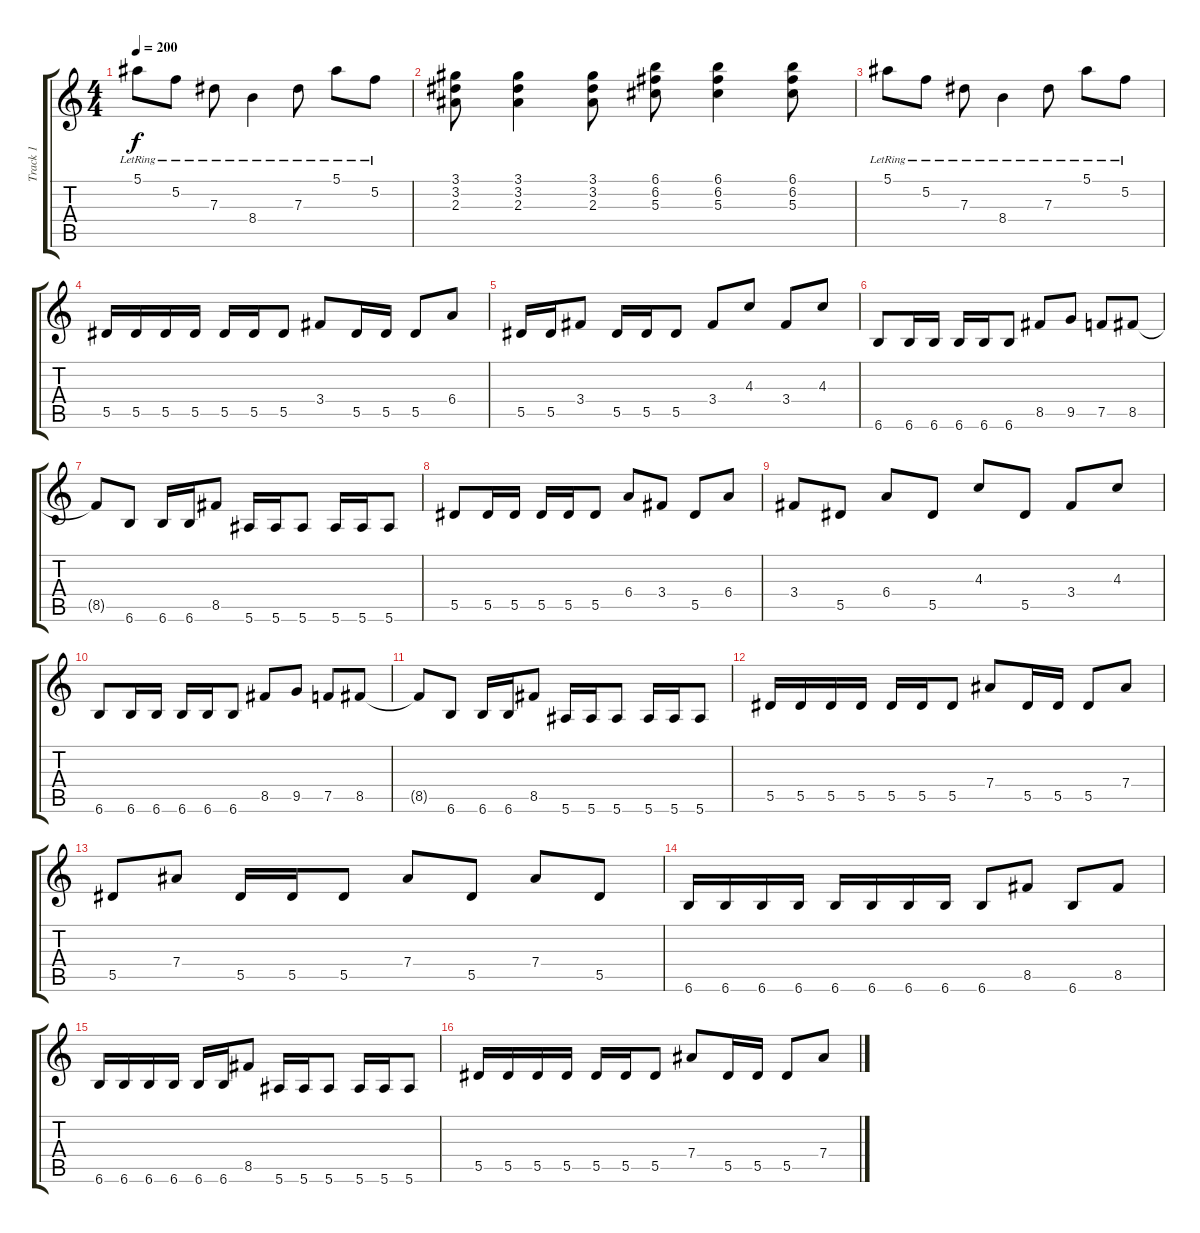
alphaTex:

\track ("Track 1" "Track 1") {instrument distortionguitar}
\staff {score tabs}
\tuning (F4 C4 Ab3 Eb3 Bb2 F2) {hide}
\ts (4 4)
\tempo 200
\clef g2
\ks c
5.1{lr}.8{dy f} 5.2{lr}.8 7.3{lr}.8 8.4{lr}.4 7.3{lr}.8 5.1{lr}.8 5.2{lr}.8 |
(3.1 3.2 2.3).8 (3.1 3.2 2.3).4 (3.1 3.2 2.3).8 (6.1 6.2 5.3).8 (6.1 6.2 5.3).4 (6.1 6.2 5.3).8 |
5.1{lr}.8 5.2{lr}.8 7.3{lr}.8 8.4{lr}.4 7.3{lr}.8 5.1{lr}.8 5.2{lr}.8 |
5.5.16 5.5.16 5.5.16 5.5.16 5.5.16 5.5.16 5.5.8 3.4.8 5.5.16 5.5.16 5.5.8 6.4.8 |
5.5.16 5.5.16 3.4.8 5.5.16 5.5.16 5.5.8 3.4.8 4.3.8 3.4.8 4.3.8 |
6.6.8 6.6.16 6.6.16 6.6.16 6.6.16 6.6.8 8.5.8 9.5.8 7.5.8 8.5.8 |
8.5{t}.8 6.6.8 6.6.16 6.6.16 8.5.8 5.6.16 5.6.16 5.6.8 5.6.16 5.6.16 5.6.8 |
5.5.8 5.5.16 5.5.16 5.5.16 5.5.16 5.5.8 6.4.8 3.4.8 5.5.8 6.4.8 |
3.4.8 5.5.8 6.4.8 5.5.8 4.3.8 5.5.8 3.4.8 4.3.8 |
6.6.8 6.6.16 6.6.16 6.6.16 6.6.16 6.6.8 8.5.8 9.5.8 7.5.8 8.5.8 |
8.5{t}.8 6.6.8 6.6.16 6.6.16 8.5.8 5.6.16 5.6.16 5.6.8 5.6.16 5.6.16 5.6.8 |
5.5.16 5.5.16 5.5.16 5.5.16 5.5.16 5.5.16 5.5.8 7.4.8 5.5.16 5.5.16 5.5.8 7.4.8 |
5.5.8 7.4.8 5.5.16 5.5.16 5.5.8 7.4.8 5.5.8 7.4.8 5.5.8 |
6.6.16 6.6.16 6.6.16 6.6.16 6.6.16 6.6.16 6.6.16 6.6.16 6.6.8 8.5.8 6.6.8 8.5.8 |
6.6.16 6.6.16 6.6.16 6.6.16 6.6.16 6.6.16 8.5.8 5.6.16 5.6.16 5.6.8 5.6.16 5.6.16 5.6.8 |
5.5.16 5.5.16 5.5.16 5.5.16 5.5.16 5.5.16 5.5.8 7.4.8 5.5.16 5.5.16 5.5.8 7.4.8
